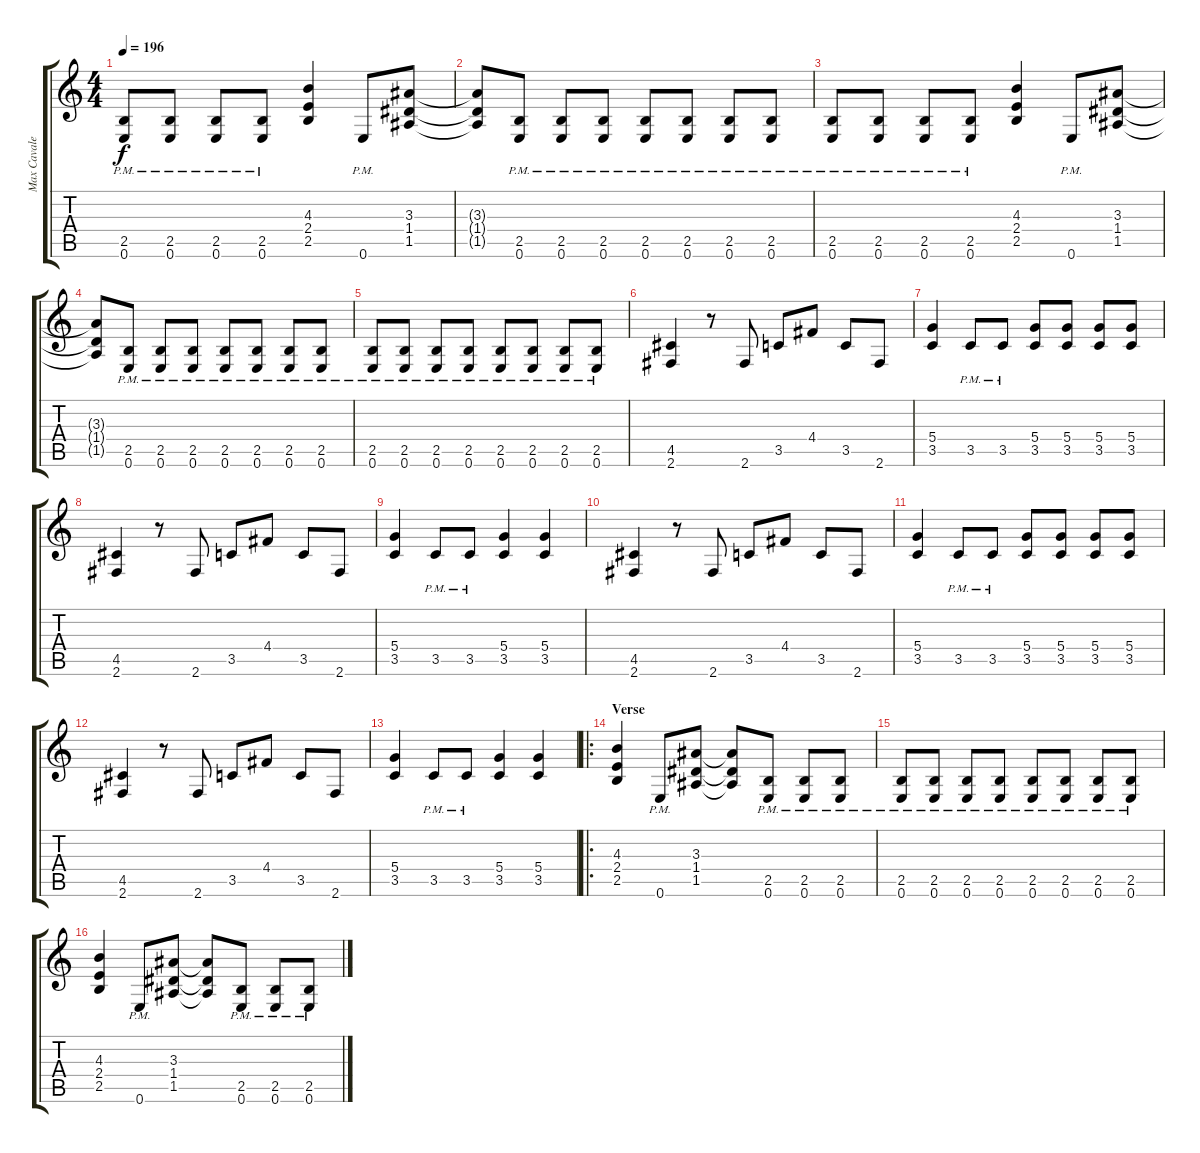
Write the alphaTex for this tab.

\track ("Max Cavalera" "Max Cavale") {instrument distortionguitar}
\staff {score tabs}
\tuning (E4 B3 G3 D3 A2 E2) {hide}
\ts (4 4)
\tempo 196
\clef g2
\ks c
(2.5{pm} 0.6{pm}).8{dy f} (2.5{pm} 0.6{pm}).8 (2.5{pm} 0.6{pm}).8 (2.5{pm} 0.6{pm}).8 (4.3 2.4 2.5).4 0.6{pm}.8 (3.3 1.4 1.5).8 |
(3.3{t} 1.4{t} 1.5{t}).8 (2.5{pm} 0.6{pm}).8 (2.5{pm} 0.6{pm}).8 (2.5{pm} 0.6{pm}).8 (2.5{pm} 0.6{pm}).8 (2.5{pm} 0.6{pm}).8 (2.5{pm} 0.6{pm}).8 (2.5{pm} 0.6{pm}).8 |
(2.5{pm} 0.6{pm}).8 (2.5{pm} 0.6{pm}).8 (2.5{pm} 0.6{pm}).8 (2.5{pm} 0.6{pm}).8 (4.3 2.4 2.5).4 0.6{pm}.8 (3.3 1.4 1.5).8 |
(3.3{t} 1.4{t} 1.5{t}).8 (2.5{pm} 0.6{pm}).8 (2.5{pm} 0.6{pm}).8 (2.5{pm} 0.6{pm}).8 (2.5{pm} 0.6{pm}).8 (2.5{pm} 0.6{pm}).8 (2.5{pm} 0.6{pm}).8 (2.5{pm} 0.6{pm}).8 |
(2.5{pm} 0.6{pm}).8 (2.5{pm} 0.6{pm}).8 (2.5{pm} 0.6{pm}).8 (2.5{pm} 0.6{pm}).8 (2.5{pm} 0.6{pm}).8 (2.5{pm} 0.6{pm}).8 (2.5{pm} 0.6{pm}).8 (2.5{pm} 0.6{pm}).8 |
(4.5 2.6).4 r.8 2.6.8 3.5.8 4.4.8 3.5.8 2.6.8 |
(5.4 3.5).4 3.5{pm}.8 3.5{pm}.8 (5.4 3.5).8 (5.4 3.5).8 (5.4 3.5).8 (5.4 3.5).8 |
(4.5 2.6).4 r.8 2.6.8 3.5.8 4.4.8 3.5.8 2.6.8 |
(5.4 3.5).4 3.5{pm}.8 3.5{pm}.8 (5.4 3.5).4 (5.4 3.5).4 |
(4.5 2.6).4 r.8 2.6.8 3.5.8 4.4.8 3.5.8 2.6.8 |
(5.4 3.5).4 3.5{pm}.8 3.5{pm}.8 (5.4 3.5).8 (5.4 3.5).8 (5.4 3.5).8 (5.4 3.5).8 |
(4.5 2.6).4 r.8 2.6.8 3.5.8 4.4.8 3.5.8 2.6.8 |
(5.4 3.5).4 3.5{pm}.8 3.5{pm}.8 (5.4 3.5).4 (5.4 3.5).4 |
\ro
\section ("" "Verse ")
(4.3 2.4 2.5).4 0.6{pm}.8 (3.3 1.4 1.5).8 (3.3{t} 1.4{t} 1.5{t}).8 (2.5{pm} 0.6{pm}).8 (2.5{pm} 0.6{pm}).8 (2.5{pm} 0.6{pm}).8 |
(2.5{pm} 0.6{pm}).8 (2.5{pm} 0.6{pm}).8 (2.5{pm} 0.6{pm}).8 (2.5{pm} 0.6{pm}).8 (2.5{pm} 0.6{pm}).8 (2.5{pm} 0.6{pm}).8 (2.5{pm} 0.6{pm}).8 (2.5{pm} 0.6{pm}).8 |
(4.3 2.4 2.5).4 0.6{pm}.8 (3.3 1.4 1.5).8 (3.3{t} 1.4{t} 1.5{t}).8 (2.5{pm} 0.6{pm}).8 (2.5{pm} 0.6{pm}).8 (2.5{pm} 0.6{pm}).8
